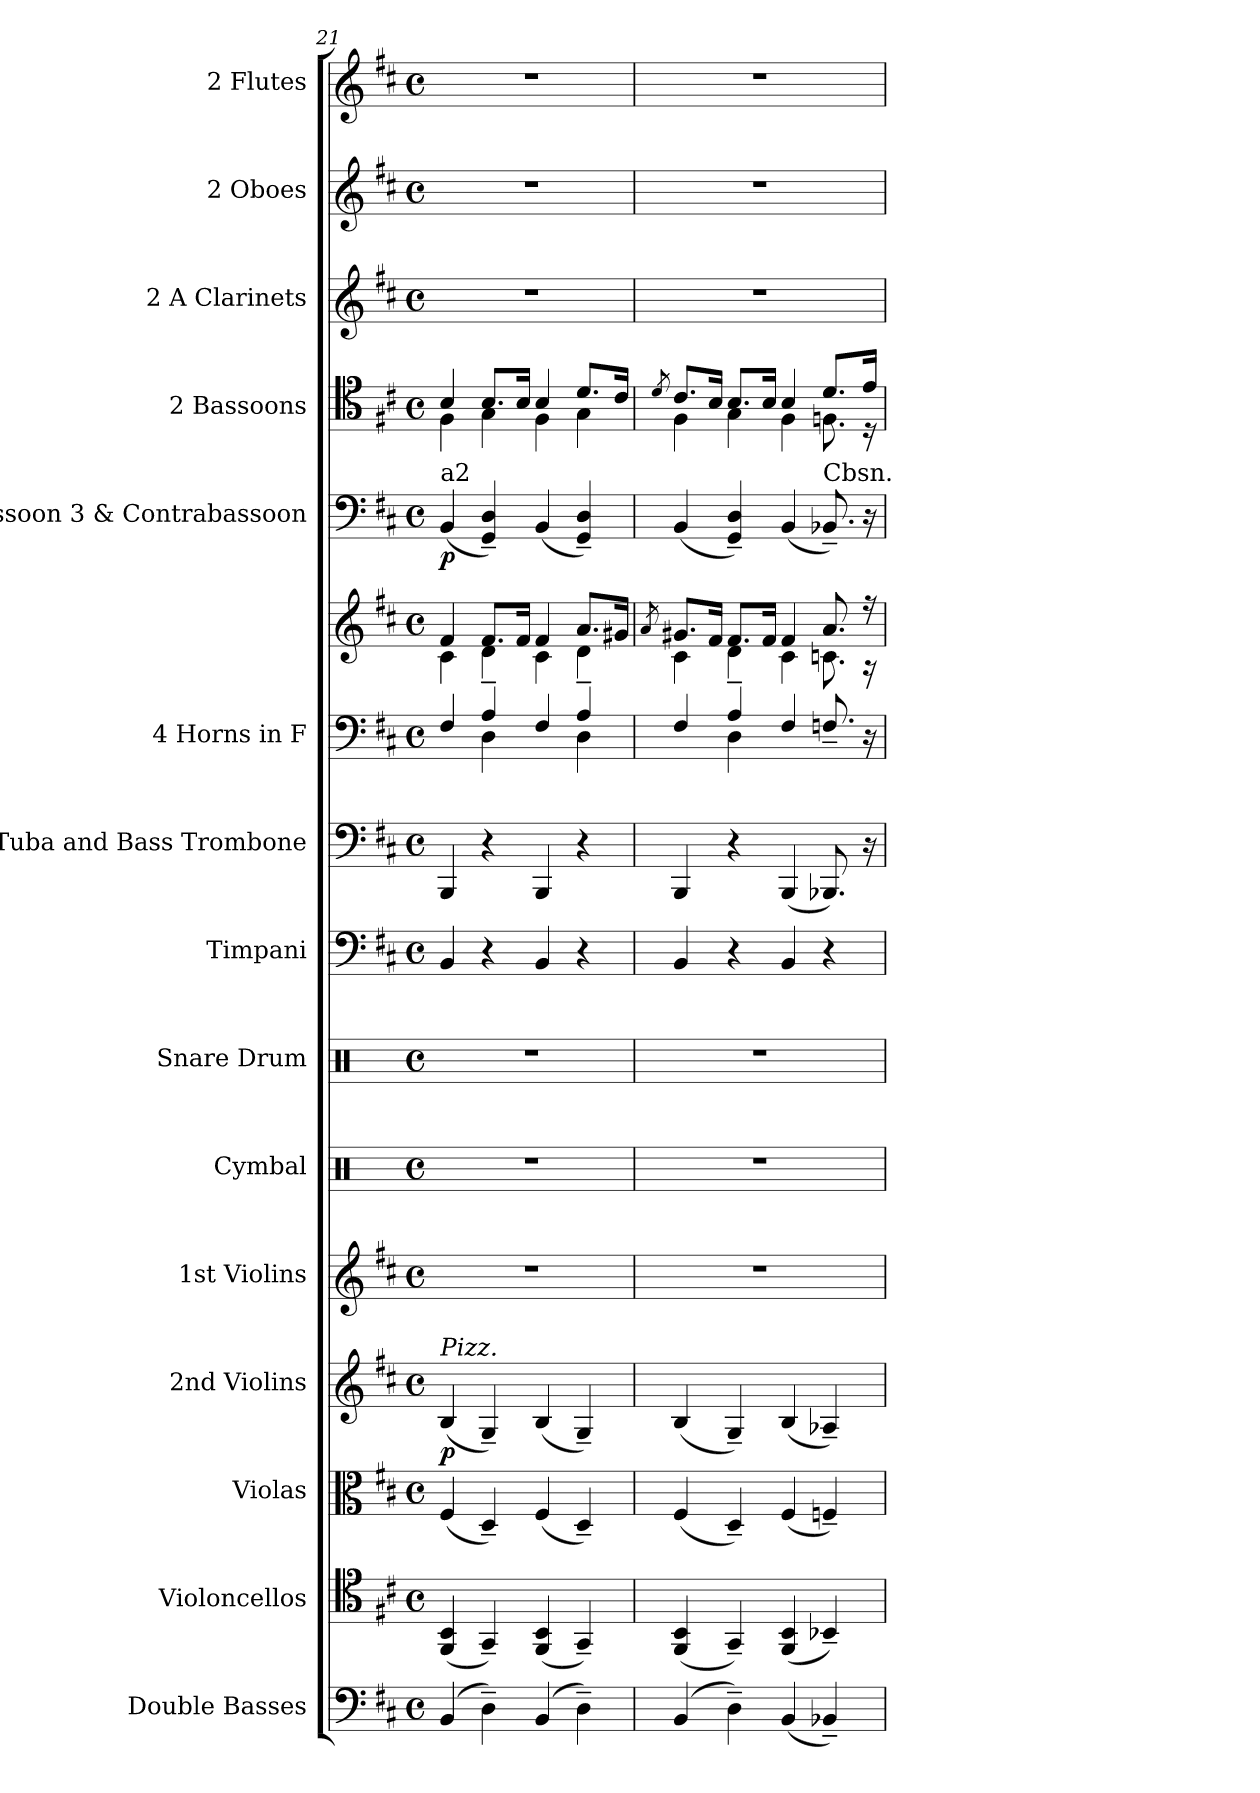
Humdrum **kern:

**kern	**kern	**kern	**kern	**dynam	**kern	**kern	**kern	**kern	**kern	**kern	**kern	**kern	**dynam	**kern	**kern	**kern	**kern
*part15	*part14	*part13	*part12	*part12	*part11	*part10	*part9	*part8	*part7	*part6	*part6	*part5	*part5	*part4	*part3	*part2	*part1
*staff16	*staff15	*staff14	*staff13	*staff13	*staff12	*staff11	*staff10	*staff9	*staff8	*staff7	*staff6	*staff5	*staff5	*staff4	*staff3	*staff2	*staff1
*I"Double Basses	*I"Violoncellos	*I"Violas	*I"2nd Violins	*	*I"1st Violins	*I"Cymbal	*I"Snare Drum	*I"Timpani	*I"Tuba and  Bass Trombone	*I"4 Horns in F	*	*I"Bassoon 3 &amp; Contrabassoon	*	*I"2 Bassoons	*I"2 A Clarinets	*I"2 Oboes	*I"2 Flutes
*	*	*	*	*	*	*I'Cym	*I'Sn Dr	*I'Timp	*I'Tba	*I'Hn	*	*I'Bsn	*	*I'Bsn	*I'Cl	*I'Ob	*I'Fl
*clefF4	*clefC4	*clefC3	*clefG2	*	*clefG2	*clefX	*clefX	*clefF4	*clefF4	*clefF4	*clefG2	*clefF4	*	*clefC4	*clefG2	*clefG2	*clefG2
*ITrd7c12	*	*	*	*	*	*	*	*	*	*ITrd4c7	*ITrd4c7	*	*	*	*ITrd2c3	*	*
*k[f#c#]	*k[f#c#]	*k[f#c#]	*k[f#c#]	*	*k[f#c#]	*k[]	*k[]	*k[f#c#]	*k[f#c#]	*k[f#]	*k[f#]	*k[f#c#]	*	*k[f#c#]	*k[f#c#g#d#a#]	*k[f#c#]	*k[f#c#]
*M4/4	*M4/4	*M4/4	*M4/4	*	*M4/4	*M4/4	*M4/4	*M4/4	*M4/4	*M4/4	*M4/4	*M4/4	*	*M4/4	*M4/4	*M4/4	*M4/4
*met(c)	*met(c)	*met(c)	*met(c)	*	*met(c)	*met(c)	*met(c)	*met(c)	*met(c)	*met(c)	*met(c)	*met(c)	*	*met(c)	*met(c)	*met(c)	*met(c)
=21	=21	=21	=21	=21	=21	=21	=21	=21	=21	=21	=21	=21	=21	=21	=21	=21	=21
*	*	*	*	*	*	*	*	*	*	*^	*^	*	*	*^	*	*	*
!	!	!	!	!	!	!	!	!	!	!	!	!	!	!LO:TX:a:t=a2	!	!	!	!	!	!
!	!	!	!LO:TX:a:i:t=Pizz.	!	!	!	!	!	!	!	!	!	!	!	!	!	!	!	!	!
!	!	!	!	!LO:DY:b	!	!	!	!	!	!	!	!	!	!	!LO:DY:b	!	!	!	!	!
(>4BBB/	(<4FF#/ 4BB/	(<4F#/	(<4B/	p	1r	1r	1r	4BB/	4BBB/	4BB/	4ryy	4B/	4F#\	(<4BB/	p	4B/	4F#\	1r	1r	1r
4DD~\)	4GG~/)	4D~/)	4G~/)	.	.	.	.	4r	4r	4D~/	4GG\	8.B/L	4G\	4GG/~ 4D/~)	.	8.B/L	4G\	.	.	.
.	.	.	.	.	.	.	.	.	.	.	.	16B/Jk	.	.	.	16B/Jk	.	.	.	.
(>4BBB/	(<4FF#/ 4BB/	(<4F#/	(<4B/	.	.	.	.	4BB/	4BBB/	4BB/	4ryy	4B/	4F#\	(<4BB/	.	4B/	4F#\	.	.	.
4DD~\)	4GG~/)	4D~/)	4G~/)	.	.	.	.	4r	4r	4D~/	4GG\	8.d/L	4G\	4GG/~ 4D/~)	.	8.d/L	4G\	.	.	.
.	.	.	.	.	.	.	.	.	.	.	.	16c#X/Jk	.	.	.	16c#/Jk	.	.	.	.
=22	=22	=22	=22	=22	=22	=22	=22	=22	=22	=22	=22	=22	=22	=22	=22	=22	=22	=22	=22	=22
.	.	.	.	.	.	.	.	.	.	.	.	8qd/	.	.	.	8qd/	.	.	.	.
(>4BBB/	(<4FF#/ 4BB/	(<4F#/	(<4B/	.	1r	1r	1r	4BB/	4BBB/	4BB/	4ryy	8.c#X/L	4F#\	(<4BB/	.	8.c#/L	4F#\	1r	1r	1r
.	.	.	.	.	.	.	.	.	.	.	.	16B/Jk	.	.	.	16B/Jk	.	.	.	.
4DD~\)	4GG~/)	4D~/)	4G~/)	.	.	.	.	4r	4r	4D~/	4GG\	8.B/L	4G\	4GG/~ 4D/~)	.	8.B/L	4G\	.	.	.
.	.	.	.	.	.	.	.	.	.	.	.	16B/Jk	.	.	.	16B/Jk	.	.	.	.
(<4BBB/	(<4FF#/ 4BB/	(<4F#/	(<4B/	.	.	.	.	4BB/	(<4BBB/	4BB/	2ryy	4B/	4F#\	(<4BB/	.	4B/	4F#\	.	.	.
!	!	!	!	!	!	!	!	!	!	!	!	!	!	!LO:TX:a:t=Cbsn.	!	!	!	!	!	!
4BBB-X~/)	4BB-X~/)	4Fn~/)	4A-X~/)	.	.	.	.	4r	8.BBB-X/)	8.BB-X~/	.	8.d/	8.Fn\	8.BB-X~/)	.	8.d/L	8.Fn\	.	.	.
.	.	.	.	.	.	.	.	.	16r	16r	.	16r	16r	16r	.	16e/Jk	16r	.	.	.
*	*	*	*	*	*	*	*	*	*	*v	*v	*	*	*	*	*v	*v	*	*	*
*	*	*	*	*	*	*	*	*	*	*	*v	*v	*	*	*	*	*	*
=	=	=	=	=	=	=	=	=	=	=	=	=	=	=	=	=	=
*-	*-	*-	*-	*-	*-	*-	*-	*-	*-	*-	*-	*-	*-	*-	*-	*-	*-
